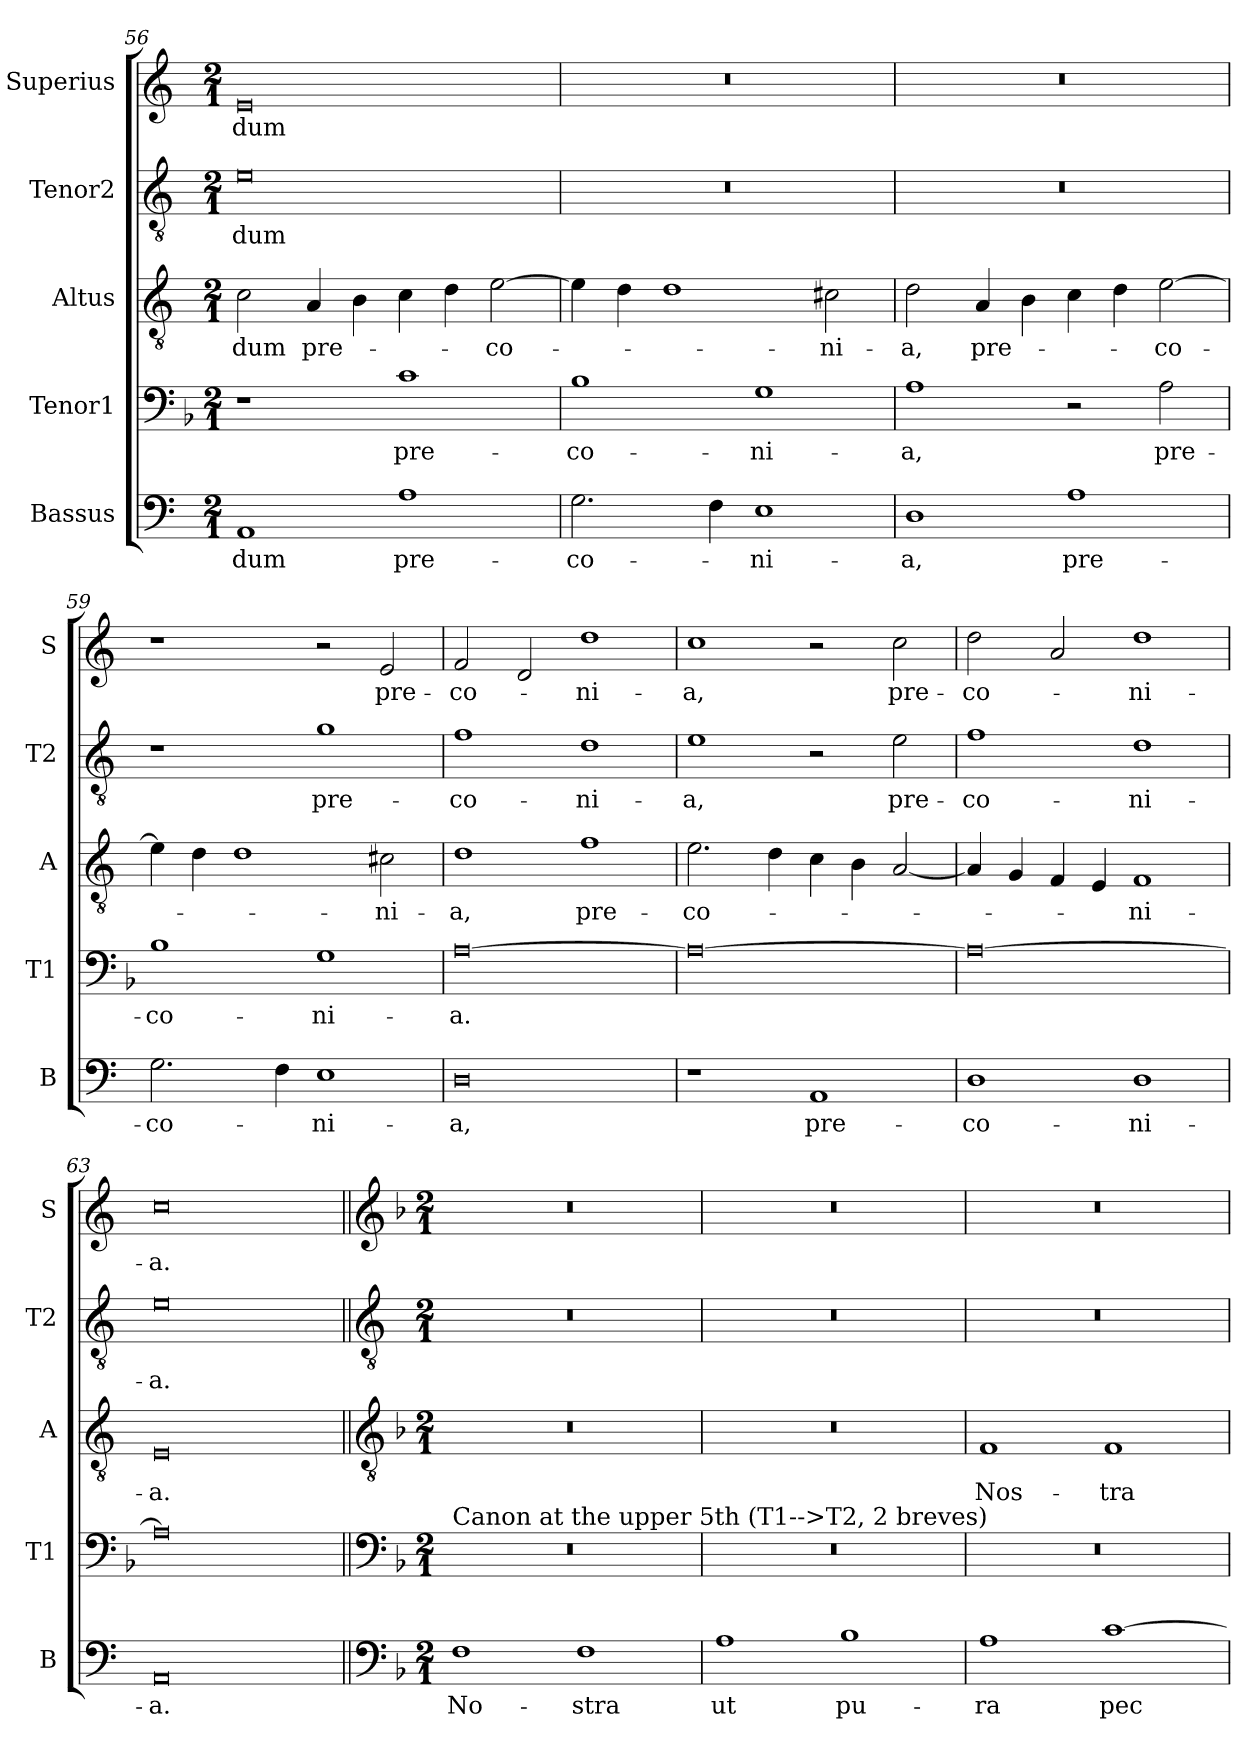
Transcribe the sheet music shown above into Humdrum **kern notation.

**kern	**text	**kern	**text	**kern	**text	**kern	**text	**kern	**text
*part5	*part5	*part4	*part4	*part3	*part3	*part2	*part2	*part1	*part1
*staff5	*staff5	*staff4	*staff4	*staff3	*staff3	*staff2	*staff2	*staff1	*staff1
*I"Bassus	*	*I"Tenor1	*	*I"Altus	*	*I"Tenor2	*	*I"Superius	*
*I'B	*	*I'T1	*	*I'A	*	*I'T2	*	*I'S	*
*clefF4	*	*clefF4	*	*clefGv2	*	*clefGv2	*	*clefG2	*
*k[]	*	*k[b-]	*	*k[]	*	*k[]	*	*k[]	*
*M2/1	*	*M2/1	*	*M2/1	*	*M2/1	*	*M2/1	*
=56	=56	=56	=56	=56	=56	=56	=56	=56	=56
1AA	-dum	1r	.	2c\	-dum	0e	-dum	0e	-dum
.	.	.	.	4A/	pre-	.	.	.	.
.	.	.	.	4B\	.	.	.	.	.
1A	pre-	1c	pre-	4c\	.	.	.	.	.
.	.	.	.	4d\	.	.	.	.	.
.	.	.	.	[2e\	-co-	.	.	.	.
=57	=57	=57	=57	=57	=57	=57	=57	=57	=57
2.G\	-co-	1B-	-co-	4e\]	.	0r	.	0r	.
.	.	.	.	4d\	.	.	.	.	.
.	.	.	.	1d	.	.	.	.	.
4F\	.	.	.	.	.	.	.	.	.
1E	-ni-	1G	-ni-	.	.	.	.	.	.
.	.	.	.	2c#X\	-ni-	.	.	.	.
=58	=58	=58	=58	=58	=58	=58	=58	=58	=58
1D	-a,	1A	-a,	2d\	-a,	0r	.	0r	.
.	.	.	.	4A/	pre-	.	.	.	.
.	.	.	.	4B\	.	.	.	.	.
1A	pre-	2r	.	4c\	.	.	.	.	.
.	.	.	.	4d\	.	.	.	.	.
.	.	2A\	pre-	[2e\	-co-	.	.	.	.
=59	=59	=59	=59	=59	=59	=59	=59	=59	=59
2.G\	-co-	1B-	-co-	4e\]	.	1r	.	1r	.
.	.	.	.	4d\	.	.	.	.	.
.	.	.	.	1d	.	.	.	.	.
4F\	.	.	.	.	.	.	.	.	.
1E	-ni-	1G	-ni-	.	.	1g	pre-	2r	.
.	.	.	.	2c#X\	-ni-	.	.	2e/	pre-
=60	=60	=60	=60	=60	=60	=60	=60	=60	=60
0D	-a,	[0A	-a.	1d	-a,	1f	-co-	2f/	-co-
.	.	.	.	.	.	.	.	2d/	.
.	.	.	.	1f	pre-	1d	-ni-	1dd	-ni-
=61	=61	=61	=61	=61	=61	=61	=61	=61	=61
1r	.	0A_	.	2.e\	-co-	1e	-a,	1cc	-a,
.	.	.	.	4d\	.	.	.	.	.
1AA	pre-	.	.	4c\	.	2r	.	2r	.
.	.	.	.	4B\	.	.	.	.	.
.	.	.	.	[2A/	.	2e\	pre-	2cc\	pre-
=62	=62	=62	=62	=62	=62	=62	=62	=62	=62
1D	-co-	0A_	.	4A/]	.	1f	-co-	2dd\	-co-
.	.	.	.	4G/	.	.	.	.	.
.	.	.	.	4F/	.	.	.	2a/	.
.	.	.	.	4E/	.	.	.	.	.
1D	-ni-	.	.	1F	-ni-	1d	-ni-	1dd	-ni-
=63	=63	=63	=63	=63	=63	=63	=63	=63	=63
0AA	-a.	0A]	.	0E	-a.	0e	-a.	0cc	-a.
!!LO:LB:g=z
=64||	=64||	=64||	=64||	=64||	=64||	=64||	=64||	=64||	=64||
*clefF4	*	*clefF4	*	*clefGv2	*	*clefGv2	*	*clefG2	*
*k[b-]	*	*k[b-]	*	*k[b-]	*	*k[]	*	*k[b-]	*
*M2/1	*	*M2/1	*	*M2/1	*	*M2/1	*	*M2/1	*
!	!	!LO:TX:a:t=Canon at the upper 5th (T1-->T2, 2 breves)	!	!	!	!	!	!	!
1F	No-	0r	.	0r	.	0r	.	0r	.
1F	-stra	.	.	.	.	.	.	.	.
=65	=65	=65	=65	=65	=65	=65	=65	=65	=65
1A	ut	0r	.	0r	.	0r	.	0r	.
1B-	pu-	.	.	.	.	.	.	.	.
=66	=66	=66	=66	=66	=66	=66	=66	=66	=66
1A	-ra	0r	.	1F	Nos-	0r	.	0r	.
[1c	pec-	.	.	1F	-tra	.	.	.	.
=	=	=	=	=	=	=	=	=	=
*-	*-	*-	*-	*-	*-	*-	*-	*-	*-
